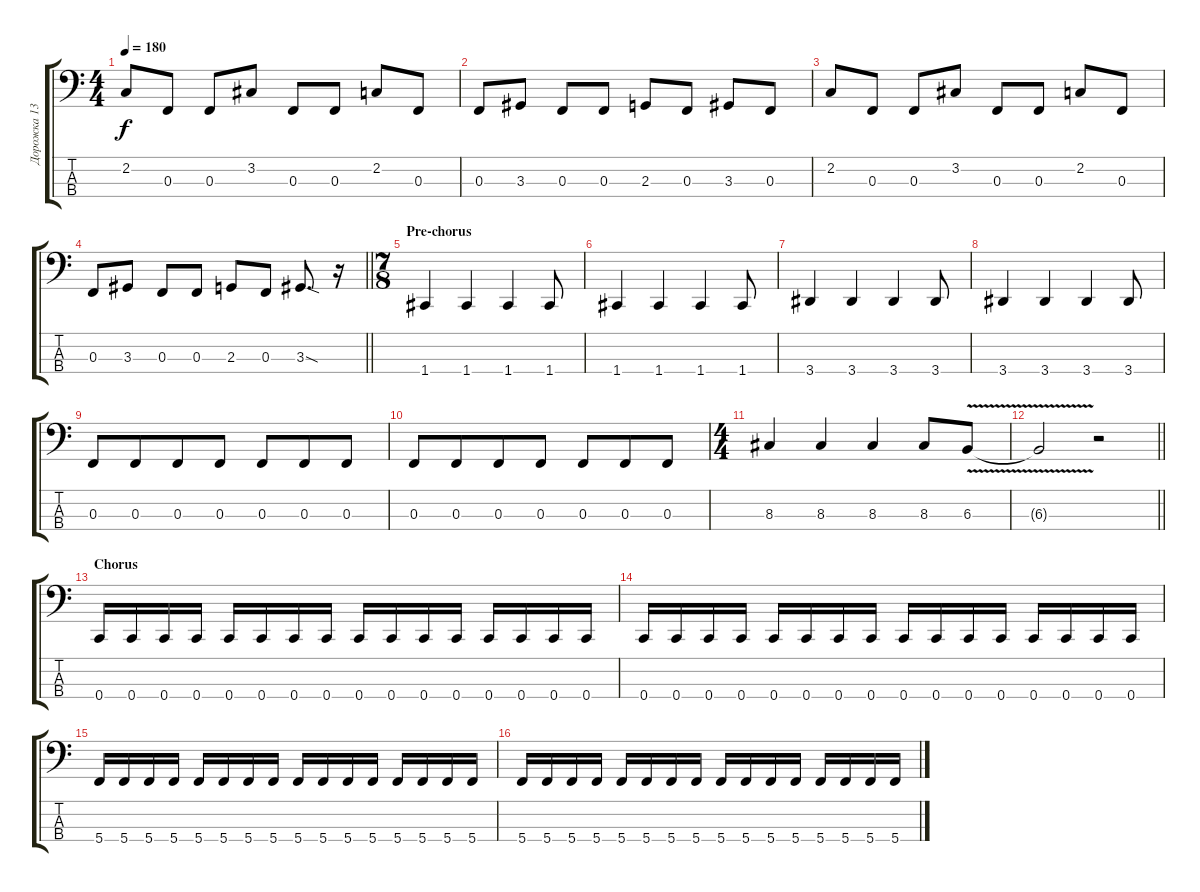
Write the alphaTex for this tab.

\track ("Дорожка 13" "Дорожка 13") {instrument slapbass2}
\staff {score tabs}
\tuning (Eb2 Bb1 F1 C1) {hide}
\ts (4 4)
\tempo 180
\clef f4
\ks c
2.2.8{dy f} 0.3.8 0.3.8 3.2.8 0.3.8 0.3.8 2.2.8 0.3.8 |
0.3.8 3.3.8 0.3.8 0.3.8 2.3.8 0.3.8 3.3.8 0.3.8 |
2.2.8 0.3.8 0.3.8 3.2.8 0.3.8 0.3.8 2.2.8 0.3.8 |
\barLineRight lightlight
0.3.8 3.3.8 0.3.8 0.3.8 2.3.8 0.3.8 3.3{sod}.8{d} r.16 |
\ts (7 8)
\section ("" "Pre-chorus")
1.4.4 1.4.4 1.4.4 1.4.8 |
1.4.4 1.4.4 1.4.4 1.4.8 |
3.4.4 3.4.4 3.4.4 3.4.8 |
3.4.4 3.4.4 3.4.4 3.4.8 |
0.3.8 0.3.8 0.3.8 0.3.8 0.3.8 0.3.8 0.3.8 |
0.3.8 0.3.8 0.3.8 0.3.8 0.3.8 0.3.8 0.3.8 |
\ts (4 4)
8.3.4 8.3.4 8.3.4 8.3.8 6.3{v}.8 |
\barLineRight lightlight
6.3{t}.2 r.2 |
\section ("" "Chorus")
0.4.16 0.4.16 0.4.16 0.4.16 0.4.16 0.4.16 0.4.16 0.4.16 0.4.16 0.4.16 0.4.16 0.4.16 0.4.16 0.4.16 0.4.16 0.4.16 |
0.4.16 0.4.16 0.4.16 0.4.16 0.4.16 0.4.16 0.4.16 0.4.16 0.4.16 0.4.16 0.4.16 0.4.16 0.4.16 0.4.16 0.4.16 0.4.16 |
5.4.16 5.4.16 5.4.16 5.4.16 5.4.16 5.4.16 5.4.16 5.4.16 5.4.16 5.4.16 5.4.16 5.4.16 5.4.16 5.4.16 5.4.16 5.4.16 |
5.4.16 5.4.16 5.4.16 5.4.16 5.4.16 5.4.16 5.4.16 5.4.16 5.4.16 5.4.16 5.4.16 5.4.16 5.4.16 5.4.16 5.4.16 5.4.16
